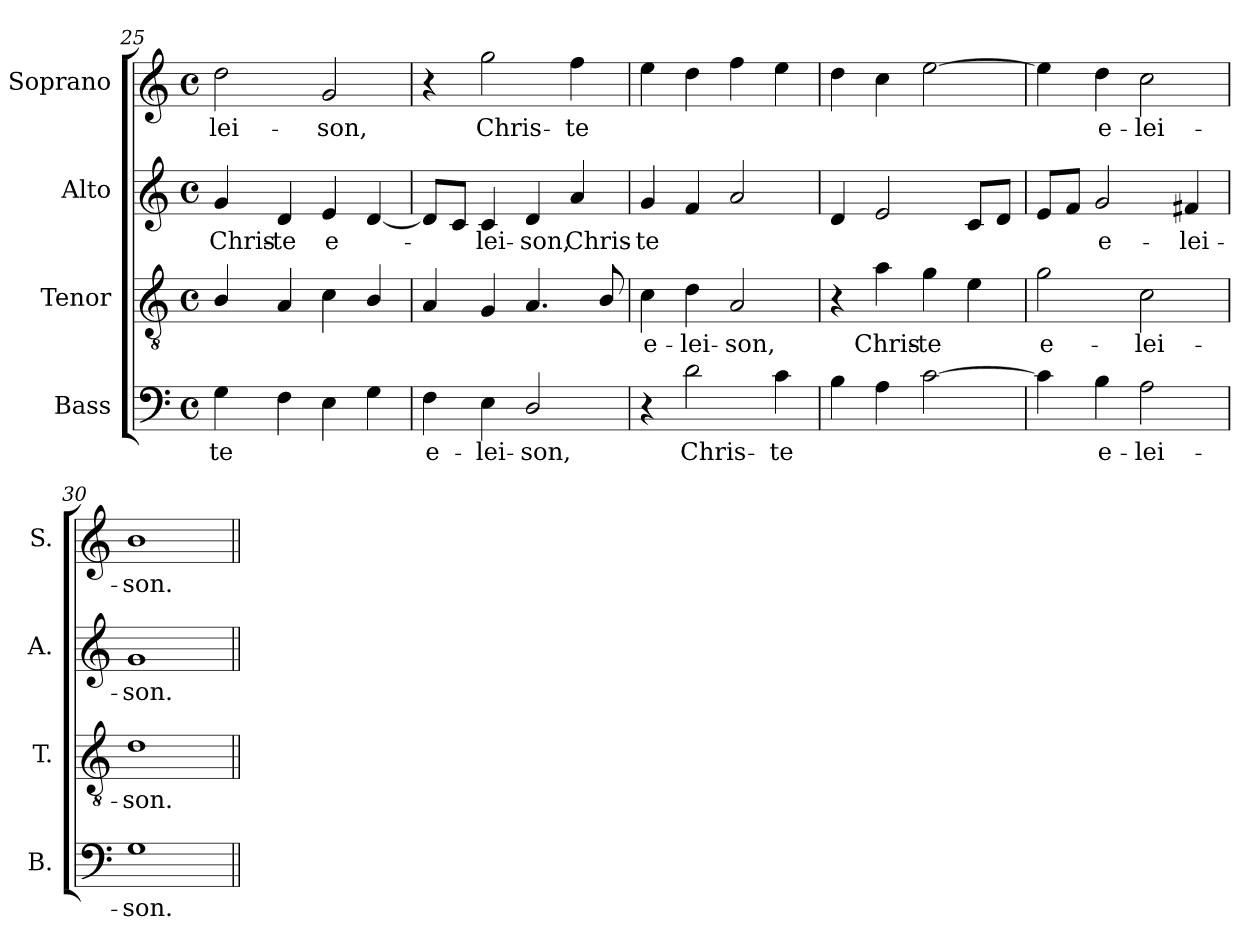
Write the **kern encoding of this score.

**kern	**text	**kern	**text	**kern	**text	**kern	**text
*part4	*part4	*part3	*part3	*part2	*part2	*part1	*part1
*staff4	*staff4	*staff3	*staff3	*staff2	*staff2	*staff1	*staff1
*I"Bass	*	*I"Tenor	*	*I"Alto	*	*I"Soprano	*
*I'B.	*	*I'T.	*	*I'A.	*	*I'S.	*
*clefF4	*	*clefGv2	*	*clefG2	*	*clefG2	*
*	*	*ITrd7c12	*	*	*	*	*
*k[]	*	*k[]	*	*k[]	*	*k[]	*
*C:	*	*C:	*	*C:	*	*C:	*
*M4/4	*	*M4/4	*	*M4/4	*	*M4/4	*
*met(c)	*	*met(c)	*	*met(c)	*	*met(c)	*
=25	=25	=25	=25	=25	=25	=25	=25
!	!LO:LY:b:color=#000000	!	!	!	!	!	!
!	!	!	!	!	!LO:LY:b:color=#000000	!	!
!	!	!	!	!	!	!	!LO:LY:b:color=#000000
4Gi\	-te	4BBi/	.	4gi/	Chris-	2ddi\	-lei-
!	!	!	!	!	!LO:LY:b:color=#000000	!	!
4Fi\	.	4AAi/	.	4di/	-te	.	.
!	!	!	!	!	!LO:LY:b:color=#000000	!	!
!	!	!	!	!	!	!	!LO:LY:b:color=#000000
4Ei\	.	4Ci\	.	4ei/	e-	2gi/	-son,
4Gi\	.	4BBi/	.	[4di/	.	.	.
=26	=26	=26	=26	=26	=26	=26	=26
!	!LO:LY:b:color=#000000	!	!	!	!	!	!
4Fi\	e-	4AAi/	.	8di/L]	.	4r	.
.	.	.	.	8ci/J	.	.	.
!	!LO:LY:b:color=#000000	!	!	!	!	!	!
!	!	!	!	!	!LO:LY:b:color=#000000	!	!
!	!	!	!	!	!	!	!LO:LY:b:color=#000000
4Ei\	-lei-	4GGi/	.	4ci/	-lei-	2ggi\	Chris-
!	!LO:LY:b:color=#000000	!	!	!	!	!	!
!	!	!	!	!	!LO:LY:b:color=#000000	!	!
2Di/	-son,	4.AAi/	.	4di/	-son,	.	.
!	!	!	!	!	!LO:LY:b:color=#000000	!	!
!	!	!	!	!	!	!	!LO:LY:b:color=#000000
.	.	.	.	4ai/	Chris-	4ffi\	-te
.	.	8BBi/	.	.	.	.	.
=27	=27	=27	=27	=27	=27	=27	=27
!	!	!	!LO:LY:b:color=#000000	!	!	!	!
!	!	!	!	!	!LO:LY:b:color=#000000	!	!
4r	.	4Ci\	e-	4gi/	-te	4eei\	.
!	!LO:LY:b:color=#000000	!	!	!	!	!	!
!	!	!	!LO:LY:b:color=#000000	!	!	!	!
2di\	Chris-	4Di\	-lei-	4fi/	.	4ddi\	.
!	!	!	!LO:LY:b:color=#000000	!	!	!	!
.	.	2AAi/	-son,	2ai/	.	4ffi\	.
!	!LO:LY:b:color=#000000	!	!	!	!	!	!
4ci\	-te	.	.	.	.	4eei\	.
=28	=28	=28	=28	=28	=28	=28	=28
4Bi\	.	4r	.	4di/	.	4ddi\	.
!	!	!	!LO:LY:b:color=#000000	!	!	!	!
4Ai\	.	4Ai\	Chris-	2ei/	.	4cci\	.
!	!	!	!LO:LY:b:color=#000000	!	!	!	!
[2ci\	.	4Gi\	-te	.	.	[2eei\	.
.	.	4Ei\	.	8ci/L	.	.	.
.	.	.	.	8di/J	.	.	.
=29	=29	=29	=29	=29	=29	=29	=29
!	!	!	!LO:LY:b:color=#000000	!	!	!	!
4ci\]	.	2Gi\	e-	8ei/L	.	4eei\]	.
.	.	.	.	8fi/J	.	.	.
!	!LO:LY:b:color=#000000	!	!	!	!	!	!
!	!	!	!	!	!LO:LY:b:color=#000000	!	!
!	!	!	!	!	!	!	!LO:LY:b:color=#000000
4Bi\	e-	.	.	2gi/	e-	4ddi\	e-
!	!LO:LY:b:color=#000000	!	!	!	!	!	!
!	!	!	!LO:LY:b:color=#000000	!	!	!	!
!	!	!	!	!	!	!	!LO:LY:b:color=#000000
2Ai\	-lei-	2Ci\	-lei-	.	.	2cci\	-lei-
!	!	!	!	!	!LO:LY:b:color=#000000	!	!
.	.	.	.	4f#i/	-lei-	.	.
=30	=30	=30	=30	=30	=30	=30	=30
!	!LO:LY:b:color=#000000	!	!	!	!	!	!
!	!	!	!LO:LY:b:color=#000000	!	!	!	!
!	!	!	!	!	!LO:LY:b:color=#000000	!	!
!	!	!	!	!	!	!	!LO:LY:b:color=#000000
1Gi	-son.	1Di	-son.	1gi	-son.	1bi	-son.
=||	=||	=||	=||	=||	=||	=||	=||
*-	*-	*-	*-	*-	*-	*-	*-
